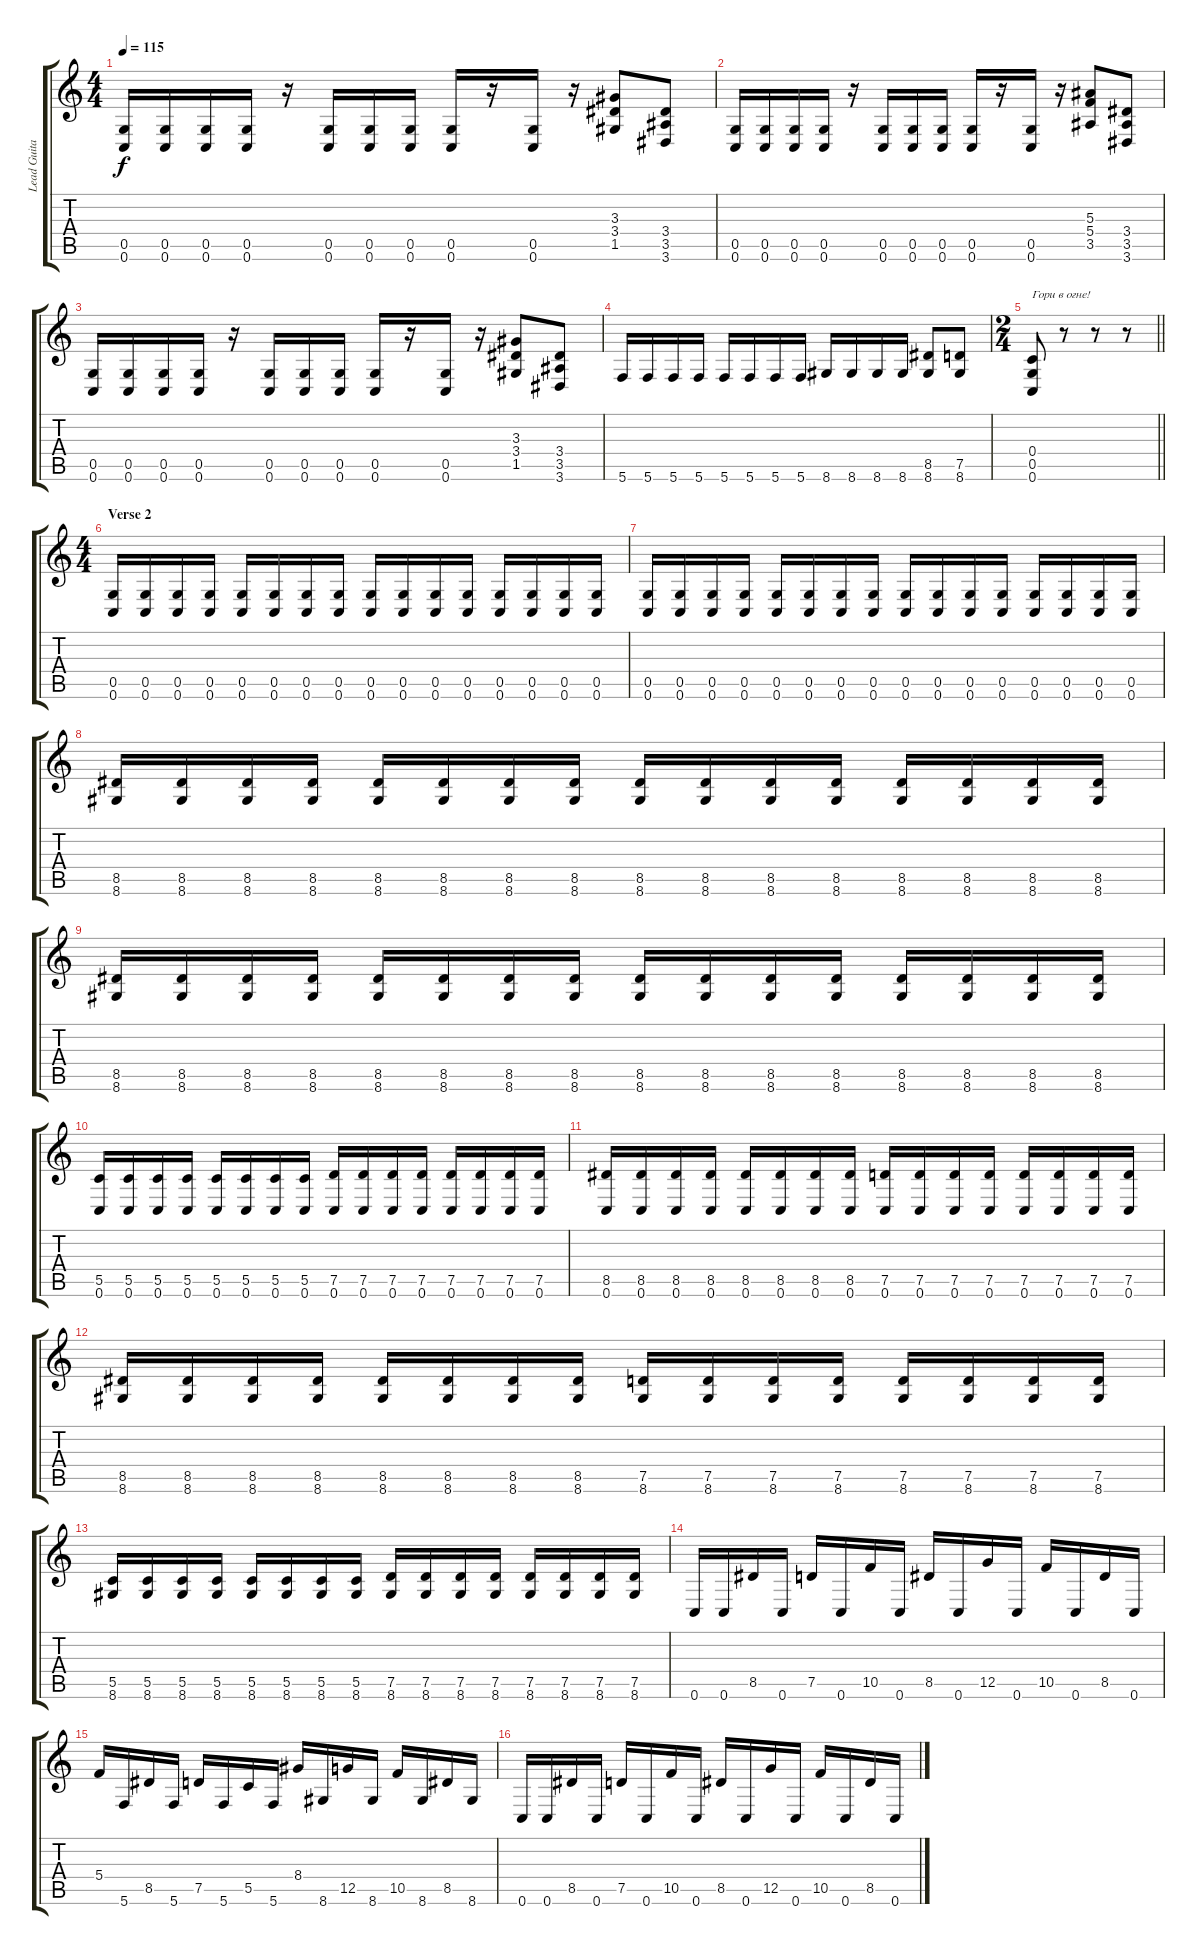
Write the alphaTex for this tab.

\track ("Lead Guitar" "Lead Guita") {instrument distortionguitar}
\staff {score tabs}
\tuning (D4 A3 F3 C3 G2 C2) {hide}
\ts (4 4)
\tempo 115
\clef g2
\ks c
(0.5 0.6).16{dy f} (0.5 0.6).16 (0.5 0.6).16 (0.5 0.6).16 r.16 (0.5 0.6).16 (0.5 0.6).16 (0.5 0.6).16 (0.5 0.6).16 r.16 (0.5 0.6).16 r.16 (3.3 3.4 1.5).8 (3.4 3.5 3.6).8 |
(0.5 0.6).16 (0.5 0.6).16 (0.5 0.6).16 (0.5 0.6).16 r.16 (0.5 0.6).16 (0.5 0.6).16 (0.5 0.6).16 (0.5 0.6).16 r.16 (0.5 0.6).16 r.16 (5.3 5.4 3.5).8 (3.4 3.5 3.6).8 |
(0.5 0.6).16 (0.5 0.6).16 (0.5 0.6).16 (0.5 0.6).16 r.16 (0.5 0.6).16 (0.5 0.6).16 (0.5 0.6).16 (0.5 0.6).16 r.16 (0.5 0.6).16 r.16 (3.3 3.4 1.5).8 (3.4 3.5 3.6).8 |
5.6.16 5.6.16 5.6.16 5.6.16 5.6.16 5.6.16 5.6.16 5.6.16 8.6.16 8.6.16 8.6.16 8.6.16 (8.5 8.6).8 (7.5 8.6).8 |
\ts (2 4)
\barLineRight lightlight
(0.4 0.5 0.6).8{txt "Гори в огне!"} r.8 r.8 r.8 |
\ts (4 4)
\section ("" "Verse 2")
(0.5 0.6).16 (0.5 0.6).16 (0.5 0.6).16 (0.5 0.6).16 (0.5 0.6).16 (0.5 0.6).16 (0.5 0.6).16 (0.5 0.6).16 (0.5 0.6).16 (0.5 0.6).16 (0.5 0.6).16 (0.5 0.6).16 (0.5 0.6).16 (0.5 0.6).16 (0.5 0.6).16 (0.5 0.6).16 |
(0.5 0.6).16 (0.5 0.6).16 (0.5 0.6).16 (0.5 0.6).16 (0.5 0.6).16 (0.5 0.6).16 (0.5 0.6).16 (0.5 0.6).16 (0.5 0.6).16 (0.5 0.6).16 (0.5 0.6).16 (0.5 0.6).16 (0.5 0.6).16 (0.5 0.6).16 (0.5 0.6).16 (0.5 0.6).16 |
(8.5 8.6).16 (8.5 8.6).16 (8.5 8.6).16 (8.5 8.6).16 (8.5 8.6).16 (8.5 8.6).16 (8.5 8.6).16 (8.5 8.6).16 (8.5 8.6).16 (8.5 8.6).16 (8.5 8.6).16 (8.5 8.6).16 (8.5 8.6).16 (8.5 8.6).16 (8.5 8.6).16 (8.5 8.6).16 |
(8.5 8.6).16 (8.5 8.6).16 (8.5 8.6).16 (8.5 8.6).16 (8.5 8.6).16 (8.5 8.6).16 (8.5 8.6).16 (8.5 8.6).16 (8.5 8.6).16 (8.5 8.6).16 (8.5 8.6).16 (8.5 8.6).16 (8.5 8.6).16 (8.5 8.6).16 (8.5 8.6).16 (8.5 8.6).16 |
(5.5 0.6).16 (5.5 0.6).16 (5.5 0.6).16 (5.5 0.6).16 (5.5 0.6).16 (5.5 0.6).16 (5.5 0.6).16 (5.5 0.6).16 (7.5 0.6).16 (7.5 0.6).16 (7.5 0.6).16 (7.5 0.6).16 (7.5 0.6).16 (7.5 0.6).16 (7.5 0.6).16 (7.5 0.6).16 |
(8.5 0.6).16 (8.5 0.6).16 (8.5 0.6).16 (8.5 0.6).16 (8.5 0.6).16 (8.5 0.6).16 (8.5 0.6).16 (8.5 0.6).16 (7.5 0.6).16 (7.5 0.6).16 (7.5 0.6).16 (7.5 0.6).16 (7.5 0.6).16 (7.5 0.6).16 (7.5 0.6).16 (7.5 0.6).16 |
(8.5 8.6).16 (8.5 8.6).16 (8.5 8.6).16 (8.5 8.6).16 (8.5 8.6).16 (8.5 8.6).16 (8.5 8.6).16 (8.5 8.6).16 (7.5 8.6).16 (7.5 8.6).16 (7.5 8.6).16 (7.5 8.6).16 (7.5 8.6).16 (7.5 8.6).16 (7.5 8.6).16 (7.5 8.6).16 |
(5.5 8.6).16 (5.5 8.6).16 (5.5 8.6).16 (5.5 8.6).16 (5.5 8.6).16 (5.5 8.6).16 (5.5 8.6).16 (5.5 8.6).16 (7.5 8.6).16 (7.5 8.6).16 (7.5 8.6).16 (7.5 8.6).16 (7.5 8.6).16 (7.5 8.6).16 (7.5 8.6).16 (7.5 8.6).16 |
0.6.16 0.6.16 8.5.16 0.6.16 7.5.16 0.6.16 10.5.16 0.6.16 8.5.16 0.6.16 12.5.16 0.6.16 10.5.16 0.6.16 8.5.16 0.6.16 |
5.4.16 5.6.16 8.5.16 5.6.16 7.5.16 5.6.16 5.5.16 5.6.16 8.4.16 8.6.16 12.5.16 8.6.16 10.5.16 8.6.16 8.5.16 8.6.16 |
0.6.16 0.6.16 8.5.16 0.6.16 7.5.16 0.6.16 10.5.16 0.6.16 8.5.16 0.6.16 12.5.16 0.6.16 10.5.16 0.6.16 8.5.16 0.6.16
